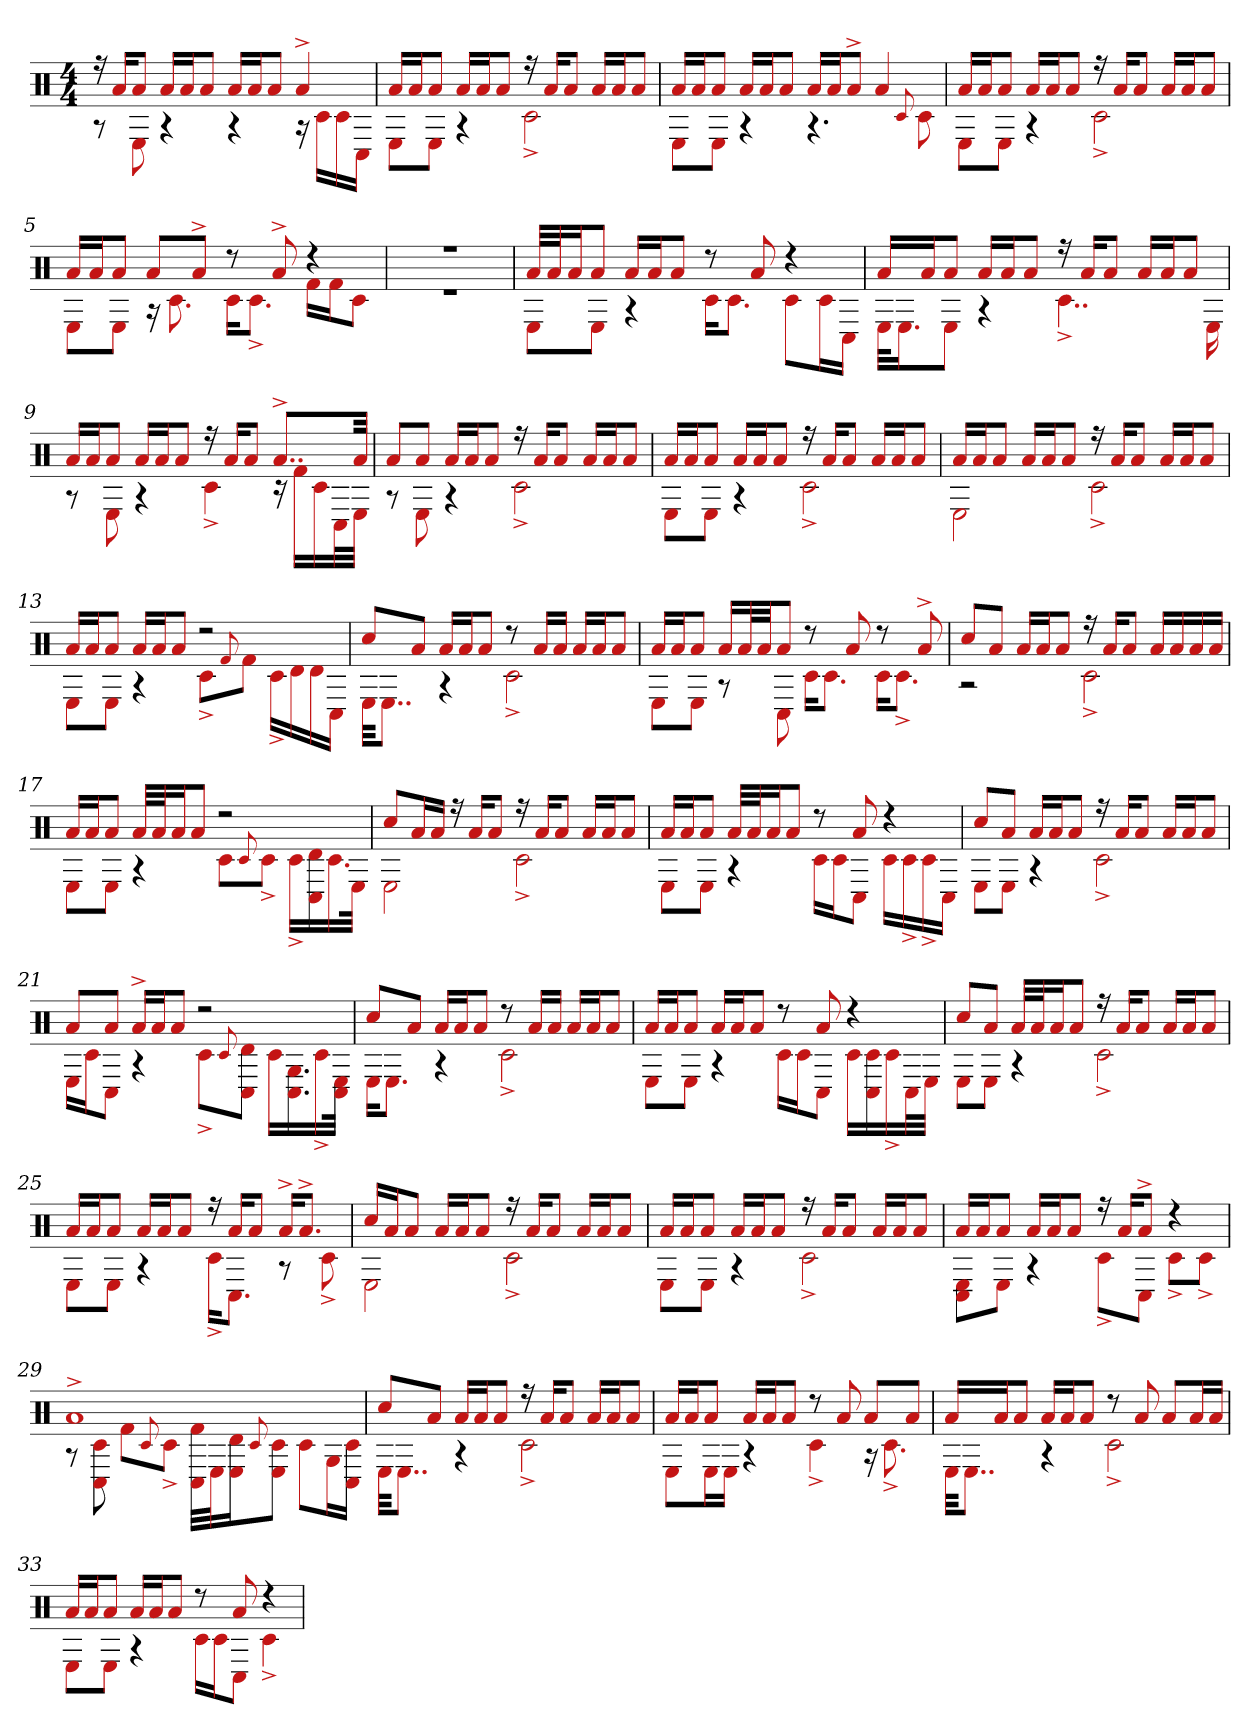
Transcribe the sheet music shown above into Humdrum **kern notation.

**kern
*part1
*staff1
*clefX
*k[]
*M4/4
=1
*^
16r	8r
16aKL	.
8aJ	8E
16aLL	4r
16aJ	.
8aJ	.
16aLL	4r
16aJ	.
8aJ	.
4a^	16r
.	16c#LL
.	16c#
.	16C#JJ
=2	=2
16aLL	8EL
16aJ	.
8aJ	8EJ
16aLL	4r
16aJ	.
8aJ	.
16r	2c#^
16aKL	.
8aJ	.
16aLL	.
16aJ	.
8aJ	.
=3	=3
16aLL	8EL
16aJ	.
8aJ	8EJ
16aLL	4r
16aJ	.
8aJ	.
16aLL	4.r
16aJ	.
8a^J	.
4a	.
.	8qqc#
.	8c#
=4	=4
16aLL	8EL
16aJ	.
8aJ	8EJ
16aLL	4r
16aJ	.
8aJ	.
16r	2c#^
16aKL	.
8aJ	.
16aLL	.
16aJ	.
8aJ	.
=5	=5
16aLL	8EL
16aJ	.
8aJ	8EJ
8aL	16r
.	8.c#
8a^J	.
8r	16c#KL
.	8.c#^J
8a^	.
4r	16f#LL
.	16f#J
.	8c#J
=6	=6
1r	1r
=7	=7
32aLLL	8EL
32aJ	.
16aJ	.
8aJ	8EJ
16aLL	4r
16aJ	.
8aJ	.
8r	16c#KL
.	8.c#J
8a	.
4r	8c#L
.	16c#L
.	16C#JJ
=8	=8
16aLL	32EKLL
.	16.EJ
16aJ	.
8aJ	8EJ
16aLL	4r
16aJ	.
8aJ	.
16r	4..c#^
16aKL	.
8aJ	.
16aLL	.
16aJ	.
8aJ	.
.	16E
=9	=9
16aLL	8r
16aJ	.
8aJ	8E
16aLL	4r
16aJ	.
8aJ	.
16r	4c#^
16aKL	.
8aJ	.
8..a^L	16r
.	16f#LL
.	16c#
.	32C#L
32aJkk	32EJJJ
=10	=10
8aL	8r
8aJ	8E
16aLL	4r
16aJ	.
8aJ	.
16r	2c#^
16aKL	.
8aJ	.
16aLL	.
16aJ	.
8aJ	.
=11	=11
16aLL	8EL
16aJ	.
8aJ	8EJ
16aLL	4r
16aJ	.
8aJ	.
16r	2c#^
16aKL	.
8aJ	.
16aLL	.
16aJ	.
8aJ	.
=12	=12
16aLL	2E
16aJ	.
8aJ	.
16aLL	.
16aJ	.
8aJ	.
16r	2c#^
16aKL	.
8aJ	.
16aLL	.
16aJ	.
8aJ	.
=13	=13
16aLL	8EL
16aJ	.
8aJ	8EJ
16aLL	4r
16aJ	.
8aJ	.
2r	8c#^L
.	8qqf#
.	8f#J
.	16c#^LL
.	16d
.	16d
.	16C#JJ
=14	=14
8cc#L	32EKKL
.	8..EJ
8aJ	.
16aLL	4r
16aJ	.
8aJ	.
8r	2c#^
16aLL	.
16aJJ	.
16aLL	.
16aJ	.
8aJ	.
=15	=15
16aLL	8EL
16aJ	.
8aJ	8EJ
16aLL	8r
32aL	.
32aJJ	.
8aJ	8C#
8r	16c#KL
.	8.c#J
8a	.
8r	16c#KL
.	8.c#^J
8a^	.
=16	=16
8cc#L	2r
8aJ	.
16aLL	.
16aJ	.
8aJ	.
16r	2c#^
16aKL	.
8aJ	.
16aLL	.
16a	.
16a	.
16aJJ	.
=17	=17
16aLL	8EL
16aJ	.
8aJ	8EJ
32aLLL	4r
32aJ	.
16aJ	.
8aJ	.
2r	8c#L
.	8qqc#
.	8c#^J
.	16c#^LL
.	16d 16C#
.	16.c#
.	32EJJk
=18	=18
8cc#L	2E
16aL	.
16aJJ	.
16r	.
16aKL	.
8aJ	.
16r	2c#^
16aKL	.
8aJ	.
16aLL	.
16aJ	.
8aJ	.
=19	=19
16aLL	8EL
16aJ	.
8aJ	8EJ
32aLLL	4r
32aJ	.
16aJ	.
8aJ	.
8r	16c#LL
.	16c#J
8a	8C#J
4r	16c#LL
.	16c#^
.	16c#^
.	16C#JJ
=20	=20
8cc#L	8EL
8aJ	8EJ
16aLL	4r
16aJ	.
8aJ	.
16r	2c#^
16aKL	.
8aJ	.
16aLL	.
16aJ	.
8aJ	.
=21	=21
8aL	16ELL
.	16c#J
8aJ	8C#J
16a^LL	4r
16aJ	.
8aJ	.
2r	8c#^L
.	8qqc#
.	8C# 8dJ
.	16c#LL
.	16.C# 16.G
.	16c#^
.	32C# 32EJJk
=22	=22
8cc#L	16EKL
.	8.EJ
8aJ	.
16aLL	4r
16aJ	.
8aJ	.
8r	2c#^
16aLL	.
16aJJ	.
16aLL	.
16aJ	.
8aJ	.
=23	=23
16aLL	8EL
16aJ	.
8aJ	8EJ
16aLL	4r
16aJ	.
8aJ	.
8r	16c#LL
.	16c#J
8a	8C#J
4r	16c#LL
.	16C# 16c#
.	16c#^
.	32C#L
.	32EJJJ
=24	=24
8cc#L	8EL
8aJ	8EJ
32aLLL	4r
32aJ	.
16aJ	.
8aJ	.
16r	2c#^
16aKL	.
8aJ	.
16aLL	.
16aJ	.
8aJ	.
=25	=25
16aLL	8EL
16aJ	.
8aJ	8EJ
16aLL	4r
16aJ	.
8aJ	.
16r	16c#^KL
16aKL	8.C#J
8aJ	.
16a^KL	8r
8.a^J	.
.	8c#^
=26	=26
16cc#LL	2E
16aJ	.
8aJ	.
16aLL	.
16aJ	.
8aJ	.
16r	2c#^
16aKL	.
8aJ	.
16aLL	.
16aJ	.
8aJ	.
=27	=27
16aLL	8EL
16aJ	.
8aJ	8EJ
16aLL	4r
16aJ	.
8aJ	.
16r	2c#^
16aKL	.
8aJ	.
16aLL	.
16aJ	.
8aJ	.
=28	=28
16aLL	8E 8C#L
16aJ	.
8aJ	8EJ
16aLL	4r
16aJ	.
8aJ	.
16r	8c#^L
16aKL	.
8a^J	8C#J
4r	8c#^L
.	8c#^J
=29	=29
1a^	8r
.	8c# 8C#
.	8f#L
.	8qqc#
.	8c#^J
.	32C# 32f#LLL
.	32EJ
.	16E 16dJ
.	8qqc#
.	8E 8c#J
.	8c#L
.	16GL
.	16c# 16C#JJ
=30	=30
8cc#L	32EKKL
.	8..EJ
8aJ	.
16aLL	4r
16aJ	.
8aJ	.
16r	2c#^
16aKL	.
8aJ	.
16aLL	.
16aJ	.
8aJ	.
=31	=31
16aLL	8EL
16aJ	.
8aJ	16EL
.	16EJJ
16aLL	4r
16aJ	.
8aJ	.
8r	4c#^
8a	.
8aL	16r
.	8.c#^
8aJ	.
=32	=32
16aLL	32EKKL
.	8..EJ
16aJ	.
8aJ	.
16aLL	4r
16aJ	.
8aJ	.
8r	2c#^
8a	.
8aL	.
16aL	.
16aJJ	.
=33	=33
16aLL	8EL
16aJ	.
8aJ	8EJ
16aLL	4r
16aJ	.
8aJ	.
8r	16c#LL
.	16c#J
8a	8C#J
4r	4c#^
*v	*v
=
*-
